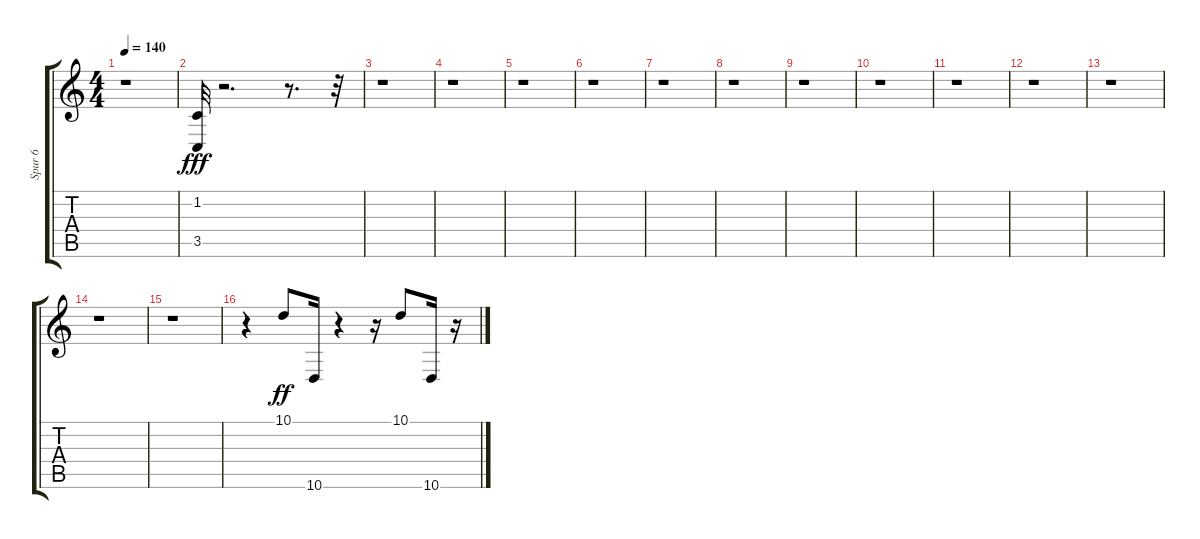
\track ("Spur 6" "Spur 6") {instrument stringensemble1}
\staff {score tabs}
\tuning (E4 B3 G3 D3 A2 E2) {hide}
\ts (4 4)
\tempo 140
\clef g2
\ks c
r.1{dy fff} |
(1.2 3.5).32 r.2{d} r.8{d} r.32 |
r.1 |
r.1 |
r.1 |
r.1 |
r.1 |
r.1 |
r.1 |
r.1 |
r.1 |
r.1 |
r.1 |
r.1 |
r.1 |
r.4 10.1.8{dy ff} 10.6.16 r.4 r.16 10.1.8 10.6.16 r.16
